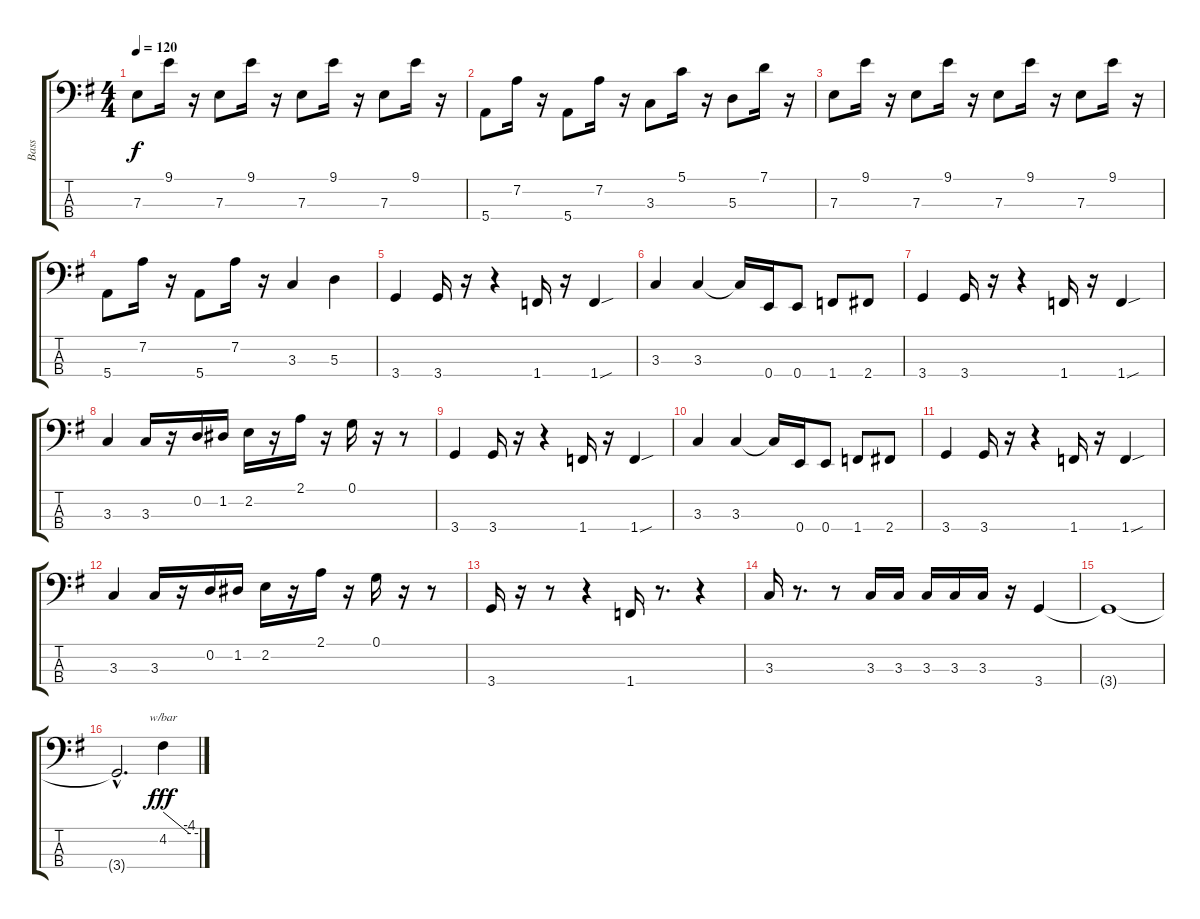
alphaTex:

\track ("Bass" "Bass") {instrument synthbass1}
\staff {score tabs}
\tuning (G2 D2 A1 E1) {hide}
\ts (4 4)
\tempo 120
\clef f4
\ks g
7.3.8{dy f} 9.1.16 r.16 7.3.8 9.1.16 r.16 7.3.8 9.1.16 r.16 7.3.8 9.1.16 r.16 |
5.4.8 7.2.16 r.16 5.4.8 7.2.16 r.16 3.3.8 5.1.16 r.16 5.3.8 7.1.16 r.16 |
7.3.8 9.1.16 r.16 7.3.8 9.1.16 r.16 7.3.8 9.1.16 r.16 7.3.8 9.1.16 r.16 |
5.4.8 7.2.16 r.16 5.4.8 7.2.16 r.16 3.3.4 5.3.4 |
3.4.4 3.4.16 r.16 r.4 1.4.16 r.16 1.4{sou}.4 |
3.3.4 3.3.4 3.3{t}.16 0.4.16 0.4.8 1.4.8 2.4.8 |
3.4.4 3.4.16 r.16 r.4 1.4.16 r.16 1.4{sou}.4 |
3.3.4 3.3.16 r.16 0.2.16 1.2.16 2.2.16 r.16 2.1.16 r.16 0.1.16 r.16 r.8 |
3.4.4 3.4.16 r.16 r.4 1.4.16 r.16 1.4{sou}.4 |
3.3.4 3.3.4 3.3{t}.16 0.4.16 0.4.8 1.4.8 2.4.8 |
3.4.4 3.4.16 r.16 r.4 1.4.16 r.16 1.4{sou}.4 |
3.3.4 3.3.16 r.16 0.2.16 1.2.16 2.2.16 r.16 2.1.16 r.16 0.1.16 r.16 r.8 |
3.4.16 r.16 r.8 r.4 1.4.16 r.8{d} r.4 |
3.3.16 r.8{d} r.8 3.3.16 3.3.16 3.3.16 3.3.16 3.3.16 r.16 3.4.4 |
3.4{t}.1 |
3.4{hac t}.2{d} 4.2.4{tbe (custom default 0 0 45 -16 60 -16) dy fff}
